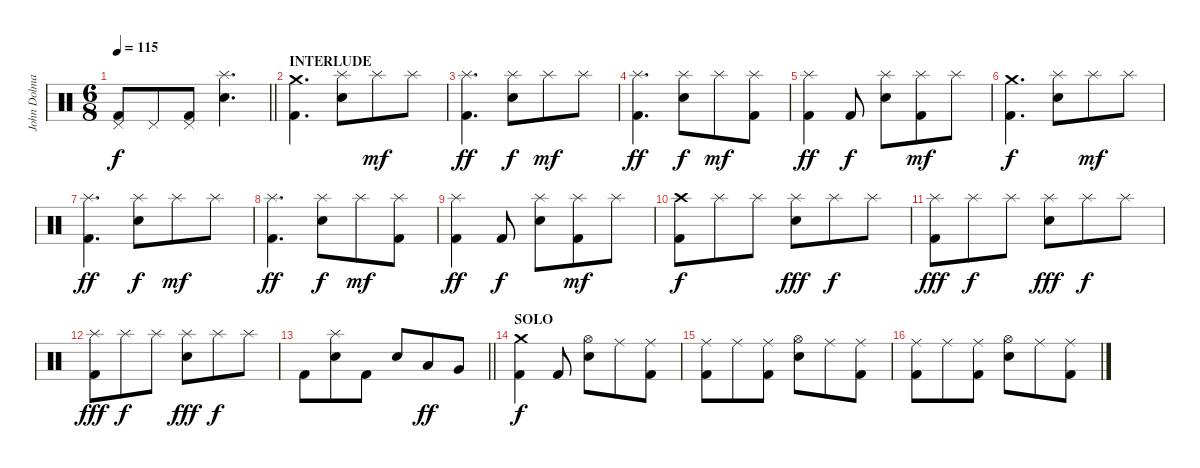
\track ("John Dolmayan" "John Dolma") {instrument percussion}
\staff {score}
\articulation defaults
\ts (6 8)
\tempo 115
\clef neutral
\barLineRight lightlight
\ks c
("Pedal Hi-Hat (hit)" "Kick (hit) 2").8{dy f} "Pedal Hi-Hat (hit)".8 ("Pedal Hi-Hat (hit)" "Kick (hit) 2").8 ("Splash (hit)" "Electric Snare (hit)").4{d} |
\section ("" "INTERLUDE")
("Crash medium (hit)" "Kick (hit) 2").4{d} ("Splash (hit)" "Electric Snare (hit)").8 "Splash (hit)".8{dy mf} "Splash (hit)".8 |
("Splash (hit)" "Kick (hit) 2").4{d dy ff} ("Splash (hit)" "Electric Snare (hit)").8{dy f} "Splash (hit)".8{dy mf} "Splash (hit)".8 |
("Splash (hit)" "Kick (hit) 2").4{d dy ff} ("Splash (hit)" "Electric Snare (hit)").8{dy f} "Splash (hit)".8{dy mf} ("Splash (hit)" "Kick (hit) 2").8 |
("Splash (hit)" "Kick (hit) 2").4{dy ff} "Kick (hit) 2".8{dy f} ("Splash (hit)" "Electric Snare (hit)").8 ("Splash (hit)" "Kick (hit) 2").8{dy mf} "Splash (hit)".8 |
("Crash medium (hit)" "Kick (hit) 2").4{d dy f} ("Splash (hit)" "Electric Snare (hit)").8 "Splash (hit)".8{dy mf} "Splash (hit)".8 |
("Splash (hit)" "Kick (hit) 2").4{d dy ff} ("Splash (hit)" "Electric Snare (hit)").8{dy f} "Splash (hit)".8{dy mf} "Splash (hit)".8 |
("Splash (hit)" "Kick (hit) 2").4{d dy ff} ("Splash (hit)" "Electric Snare (hit)").8{dy f} "Splash (hit)".8{dy mf} ("Splash (hit)" "Kick (hit) 2").8 |
("Splash (hit)" "Kick (hit) 2").4{dy ff} "Kick (hit) 2".8{dy f} ("Splash (hit)" "Electric Snare (hit)").8 ("Splash (hit)" "Kick (hit) 2").8{dy mf} "Splash (hit)".8 |
("Crash high (hit)" "Kick (hit) 2").8{dy f} "Splash (hit)".8 "Splash (hit)".8 ("Splash (hit)" "Electric Snare (hit)").8{dy fff} "Splash (hit)".8{dy f} "Splash (hit)".8 |
("Splash (hit)" "Kick (hit) 2").8{dy fff} "Splash (hit)".8{dy f} "Splash (hit)".8 ("Splash (hit)" "Electric Snare (hit)").8{dy fff} "Splash (hit)".8{dy f} "Splash (hit)".8 |
("Splash (hit)" "Kick (hit) 2").8{dy fff} "Splash (hit)".8{dy f} "Splash (hit)".8 ("Splash (hit)" "Electric Snare (hit)").8{dy fff} "Splash (hit)".8{dy f} "Splash (hit)".8 |
\barLineRight lightlight "Kick (hit) 2".8
("Splash (hit)" "Electric Snare (hit)").8 "Kick (hit) 2".8 "Electric Snare (hit)".8 "Low Tom (hit)".8{dy ff} "Very Low Tom (hit)".8 |
\section ("" "SOLO")
("Crash medium (hit)" "Kick (hit) 2").4{dy f} "Kick (hit) 2".8 ("Hi-Hat (open)" "Electric Snare (hit)").8 "Ride (middle)".8 ("Ride (middle)" "Kick (hit) 2").8 |
("Ride (middle)" "Kick (hit) 2").8 "Ride (middle)".8 ("Ride (middle)" "Kick (hit) 2").8 ("Hi-Hat (open)" "Electric Snare (hit)").8 "Ride (middle)".8 ("Ride (middle)" "Kick (hit) 2").8 |
("Ride (middle)" "Kick (hit) 2").8 "Ride (middle)".8 ("Ride (middle)" "Kick (hit) 2").8 ("Hi-Hat (open)" "Electric Snare (hit)").8 "Ride (middle)".8 ("Ride (middle)" "Kick (hit) 2").8
